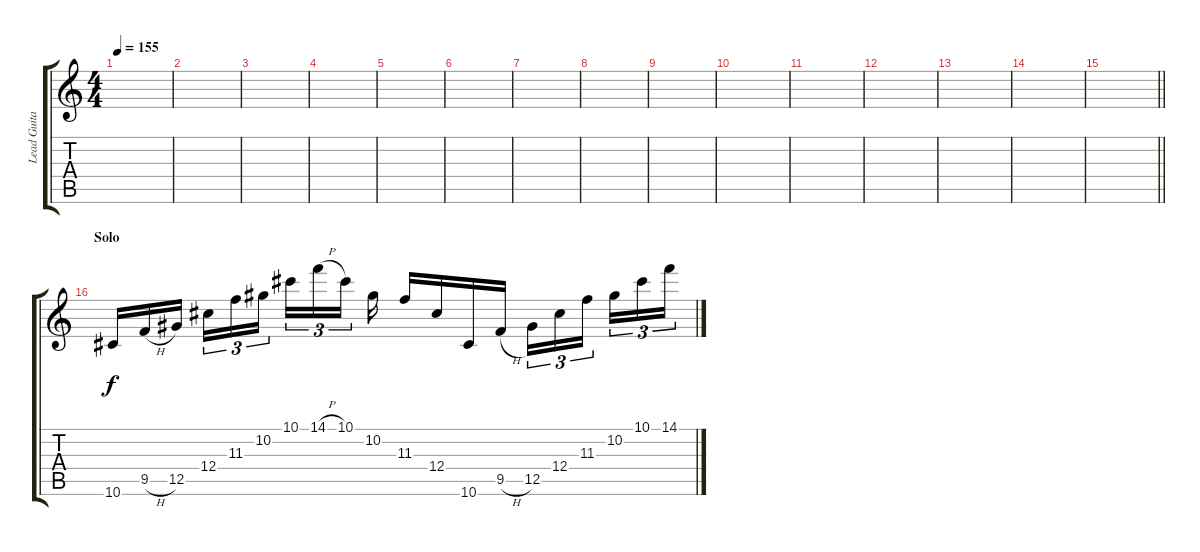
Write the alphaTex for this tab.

\track ("Lead Guitar 1" "Lead Guita") {instrument overdrivenguitar}
\staff {score tabs}
\tuning (Eb4 Bb3 Gb3 Db3 Ab2 Eb2) {hide}
\ts (4 4)
\tempo 155
\clef g2
\ks c
|
|
|
|
|
|
|
|
|
|
|
|
|
|
\barLineRight lightlight
|
\section ("" "Solo")
10.6.16{dy f} 9.5{h}.16 12.5.16{beam splitsecondary} 12.4.16{tu (3 2)} 11.3.16{tu (3 2)} 10.2.16{tu (3 2) beam splitsecondary} 10.1.16{tu (3 2)} 14.1{h}.16{tu (3 2)} 10.1.16{tu (3 2) beam splitsecondary} 10.2.16 11.3.16 12.4.16 10.6.16 9.5{h}.16 12.5.16{tu (3 2)} 12.4.16{tu (3 2)} 11.3.16{tu (3 2) beam splitsecondary} 10.2.16{tu (3 2)} 10.1.16{tu (3 2)} 14.1{h}.16{tu (3 2)}
